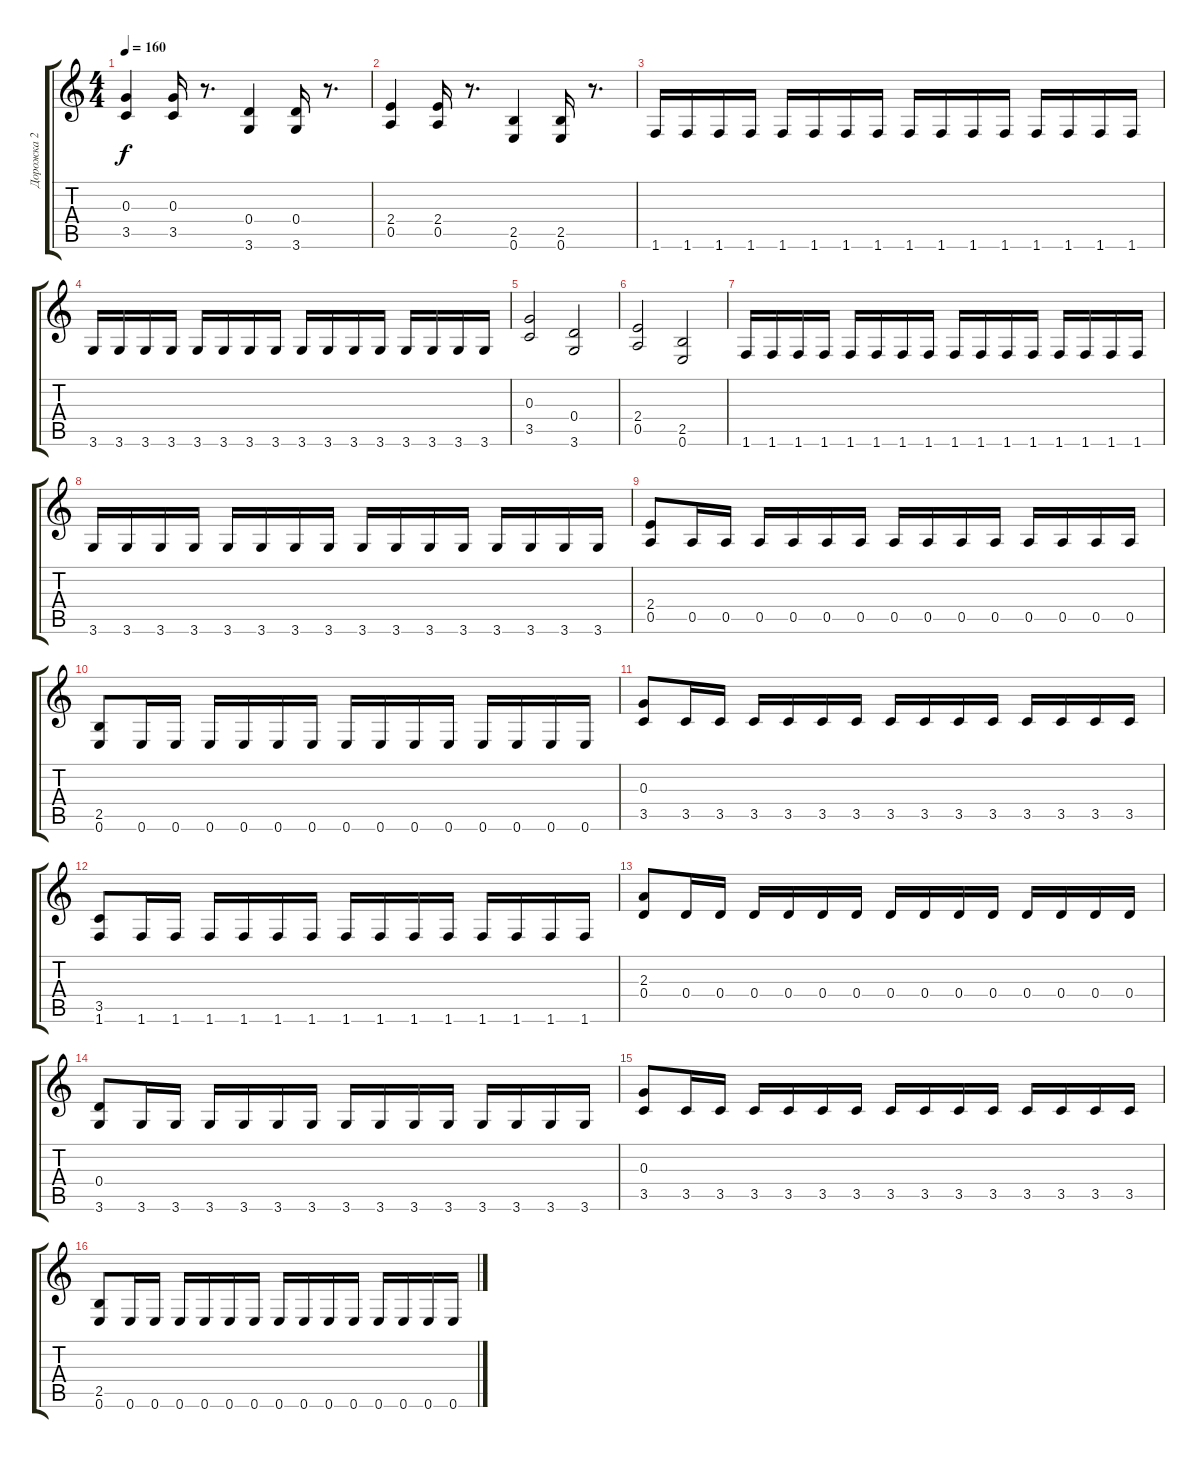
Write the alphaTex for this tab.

\track ("Дорожка 2" "Дорожка 2") {instrument distortionguitar}
\staff {score tabs}
\tuning (E4 B3 G3 D3 A2 E2) {hide}
\ts (4 4)
\tempo 160
\clef g2
\ks c
(0.3 3.5).4{dy f} (0.3 3.5).16 r.8{d} (0.4 3.6).4 (0.4 3.6).16 r.8{d} |
(2.4 0.5).4 (2.4 0.5).16 r.8{d} (2.5 0.6).4 (2.5 0.6).16 r.8{d} |
1.6.16 1.6.16 1.6.16 1.6.16 1.6.16 1.6.16 1.6.16 1.6.16 1.6.16 1.6.16 1.6.16 1.6.16 1.6.16 1.6.16 1.6.16 1.6.16 |
3.6.16 3.6.16 3.6.16 3.6.16 3.6.16 3.6.16 3.6.16 3.6.16 3.6.16 3.6.16 3.6.16 3.6.16 3.6.16 3.6.16 3.6.16 3.6.16 |
(0.3 3.5).2 (0.4 3.6).2 |
(2.4 0.5).2 (2.5 0.6).2 |
1.6.16 1.6.16 1.6.16 1.6.16 1.6.16 1.6.16 1.6.16 1.6.16 1.6.16 1.6.16 1.6.16 1.6.16 1.6.16 1.6.16 1.6.16 1.6.16 |
3.6.16 3.6.16 3.6.16 3.6.16 3.6.16 3.6.16 3.6.16 3.6.16 3.6.16 3.6.16 3.6.16 3.6.16 3.6.16 3.6.16 3.6.16 3.6.16 |
(2.4 0.5).8 0.5.16 0.5.16 0.5.16 0.5.16 0.5.16 0.5.16 0.5.16 0.5.16 0.5.16 0.5.16 0.5.16 0.5.16 0.5.16 0.5.16 |
(2.5 0.6).8 0.6.16 0.6.16 0.6.16 0.6.16 0.6.16 0.6.16 0.6.16 0.6.16 0.6.16 0.6.16 0.6.16 0.6.16 0.6.16 0.6.16 |
(0.3 3.5).8 3.5.16 3.5.16 3.5.16 3.5.16 3.5.16 3.5.16 3.5.16 3.5.16 3.5.16 3.5.16 3.5.16 3.5.16 3.5.16 3.5.16 |
(3.5 1.6).8 1.6.16 1.6.16 1.6.16 1.6.16 1.6.16 1.6.16 1.6.16 1.6.16 1.6.16 1.6.16 1.6.16 1.6.16 1.6.16 1.6.16 |
(2.3 0.4).8 0.4.16 0.4.16 0.4.16 0.4.16 0.4.16 0.4.16 0.4.16 0.4.16 0.4.16 0.4.16 0.4.16 0.4.16 0.4.16 0.4.16 |
(0.4 3.6).8 3.6.16 3.6.16 3.6.16 3.6.16 3.6.16 3.6.16 3.6.16 3.6.16 3.6.16 3.6.16 3.6.16 3.6.16 3.6.16 3.6.16 |
(0.3 3.5).8 3.5.16 3.5.16 3.5.16 3.5.16 3.5.16 3.5.16 3.5.16 3.5.16 3.5.16 3.5.16 3.5.16 3.5.16 3.5.16 3.5.16 |
(2.5 0.6).8 0.6.16 0.6.16 0.6.16 0.6.16 0.6.16 0.6.16 0.6.16 0.6.16 0.6.16 0.6.16 0.6.16 0.6.16 0.6.16 0.6.16
